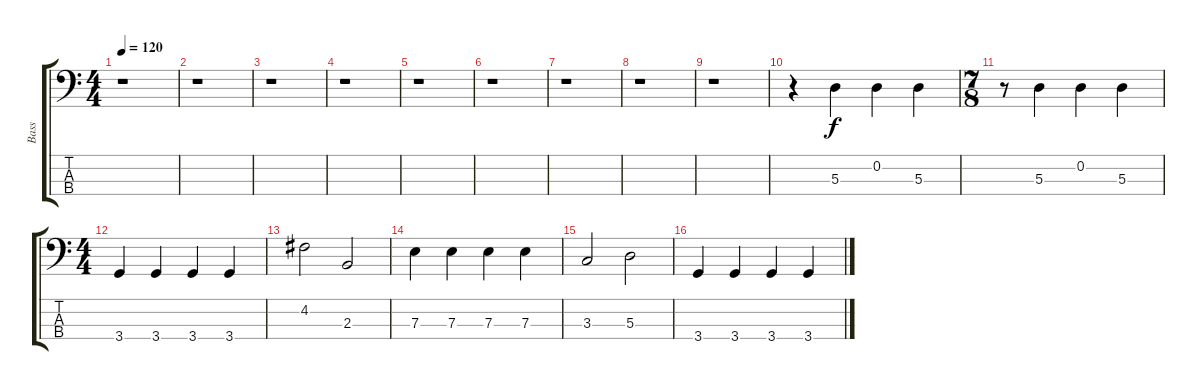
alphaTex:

\track ("Bass" "Bass") {instrument electricbassfinger}
\staff {score tabs}
\tuning (G2 D2 A1 E1) {hide}
\ts (4 4)
\tempo 120
\clef f4
\ks c
r.1{dy f} |
r.1 |
r.1 |
r.1 |
r.1 |
r.1 |
r.1 |
r.1 |
r.1 |
r.4 5.3.4 0.2.4 5.3.4 |
\ts (7 8)
r.8 5.3.4 0.2.4 5.3.4 |
\ts (4 4)
3.4.4 3.4.4 3.4.4 3.4.4 |
4.2.2 2.3.2 |
7.3.4 7.3.4 7.3.4 7.3.4 |
3.3.2 5.3.2 |
3.4.4 3.4.4 3.4.4 3.4.4
